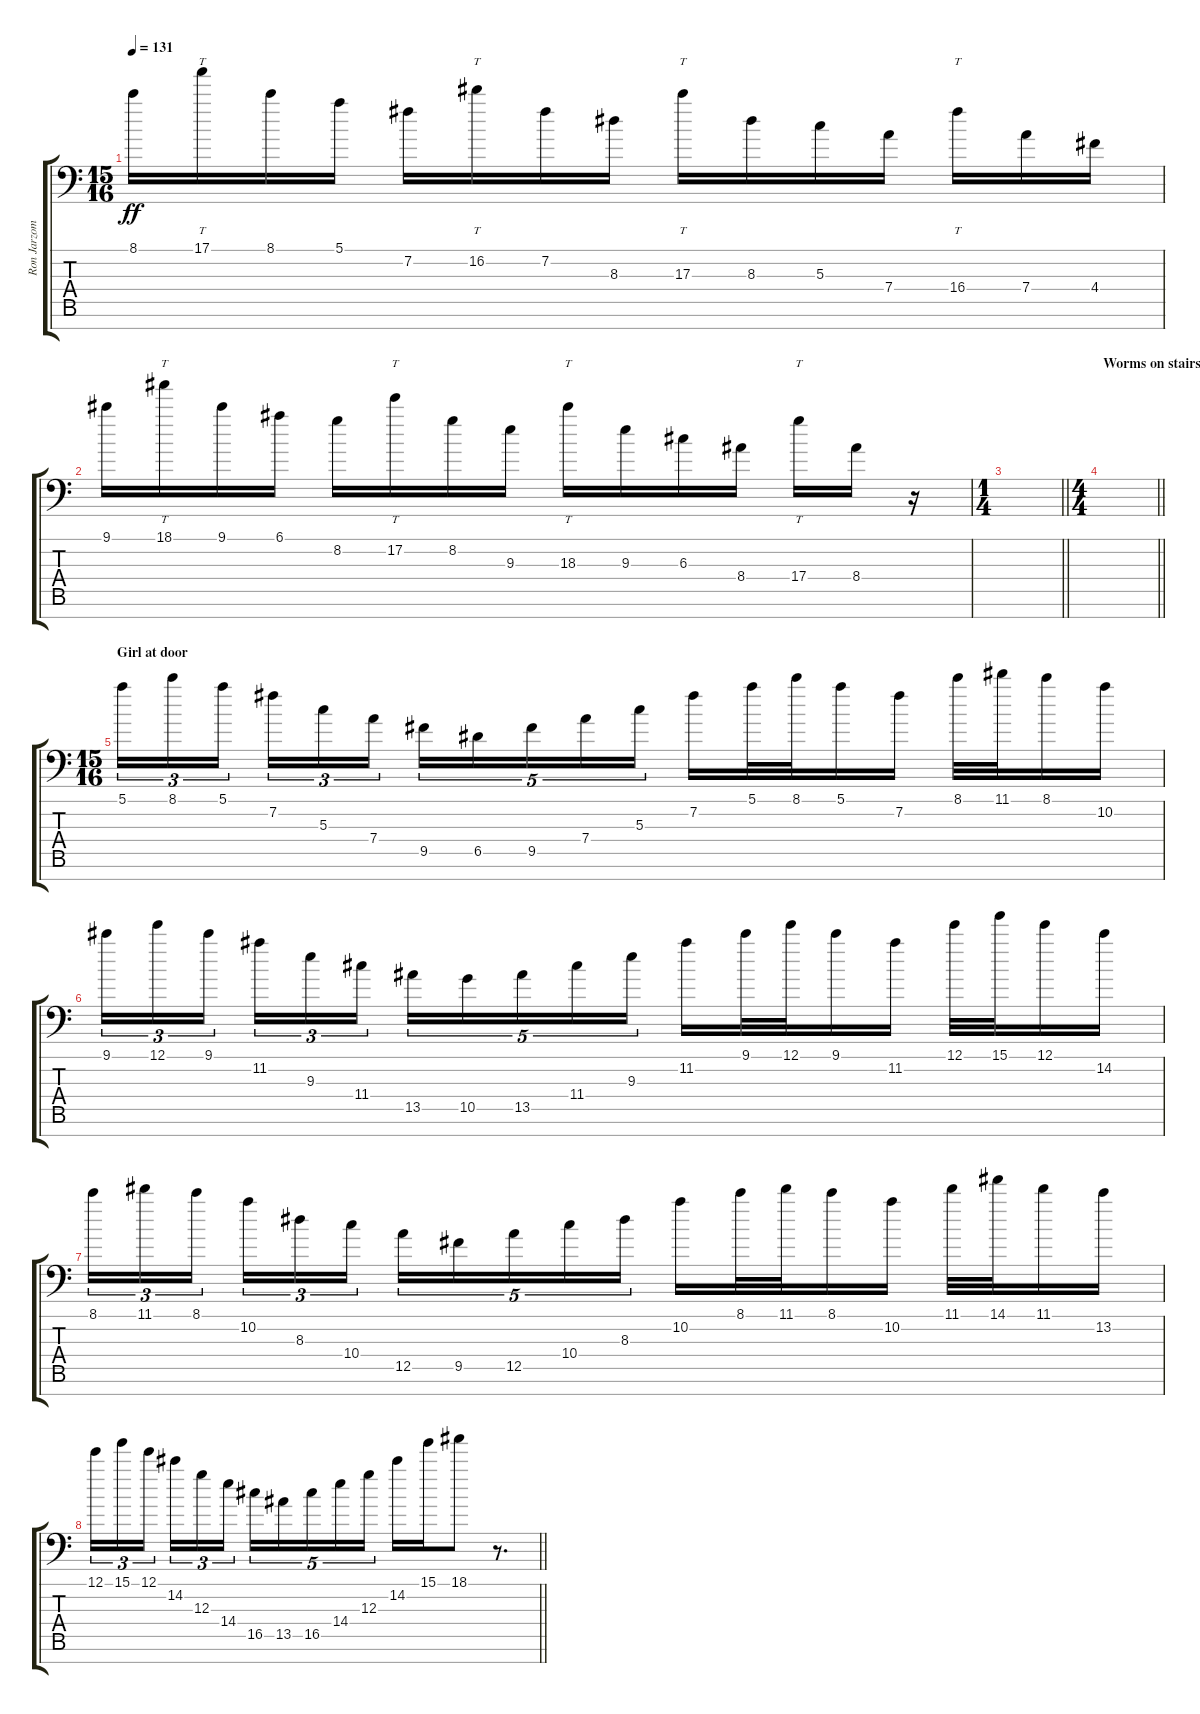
\track ("Ron Jarzombek Lead 2" "Ron Jarzom") {instrument distortionguitar}
\staff {score tabs}
\tuning (E4 B3 G3 D3 A2 E2 A1) {hide}
\ts (15 16)
\tempo 131
\clef f4
\ks c
8.1.16{dy ff} 17.1.16{tt} 8.1.16 5.1.16 7.2.16 16.2.16{tt} 7.2.16 8.3.16 17.3.16{tt} 8.3.16 5.3.16 7.4.16 16.4.16{tt} 7.4.16 4.4.16 |
9.1.16 18.1.16{tt} 9.1.16 6.1.16 8.2.16 17.2.16{tt} 8.2.16 9.3.16 18.3.16{tt} 9.3.16 6.3.16 8.4.16 17.4.16{tt} 8.4.16 r.16 |
\ts (1 4)
\barLineRight lightlight
|
\ts (4 4)
\section ("" "Worms on stairs 1")
\barLineRight lightlight
|
\ts (15 16)
\section ("" "Girl at door")
5.1.16{tu (3 2)} 8.1.16{tu (3 2)} 5.1.16{tu (3 2) beam splitsecondary} 7.2.16{tu (3 2)} 5.3.16{tu (3 2)} 7.4.16{tu (3 2) beam splitsecondary} 9.5.16{tu (5 4)} 6.5.16{tu (5 4)} 9.5.16{tu (5 4)} 7.4.16{tu (5 4)} 5.3.16{tu (5 4) beam splitsecondary} 7.2.16 5.1.32 8.1.32 5.1.16 7.2.16 8.1.32 11.1.32 8.1.16 10.2.16 |
9.1.16{tu (3 2)} 12.1.16{tu (3 2)} 9.1.16{tu (3 2) beam splitsecondary} 11.2.16{tu (3 2)} 9.3.16{tu (3 2)} 11.4.16{tu (3 2) beam splitsecondary} 13.5.16{tu (5 4)} 10.5.16{tu (5 4)} 13.5.16{tu (5 4)} 11.4.16{tu (5 4)} 9.3.16{tu (5 4) beam splitsecondary} 11.2.16 9.1.32 12.1.32 9.1.16 11.2.16 12.1.32 15.1.32 12.1.16 14.2.16 |
8.1.16{tu (3 2)} 11.1.16{tu (3 2)} 8.1.16{tu (3 2) beam splitsecondary} 10.2.16{tu (3 2)} 8.3.16{tu (3 2)} 10.4.16{tu (3 2) beam splitsecondary} 12.5.16{tu (5 4)} 9.5.16{tu (5 4)} 12.5.16{tu (5 4)} 10.4.16{tu (5 4)} 8.3.16{tu (5 4) beam splitsecondary} 10.2.16 8.1.32 11.1.32 8.1.16 10.2.16 11.1.32 14.1.32 11.1.16 13.2.16 |
\barLineRight lightlight
12.1.16{tu (3 2)} 15.1.16{tu (3 2)} 12.1.16{tu (3 2) beam splitsecondary} 14.2.16{tu (3 2)} 12.3.16{tu (3 2)} 14.4.16{tu (3 2) beam splitsecondary} 16.5.16{tu (5 4)} 13.5.16{tu (5 4)} 16.5.16{tu (5 4)} 14.4.16{tu (5 4)} 12.3.16{tu (5 4) beam splitsecondary} 14.2.16 15.1.16 18.1.8 r.8{d}
